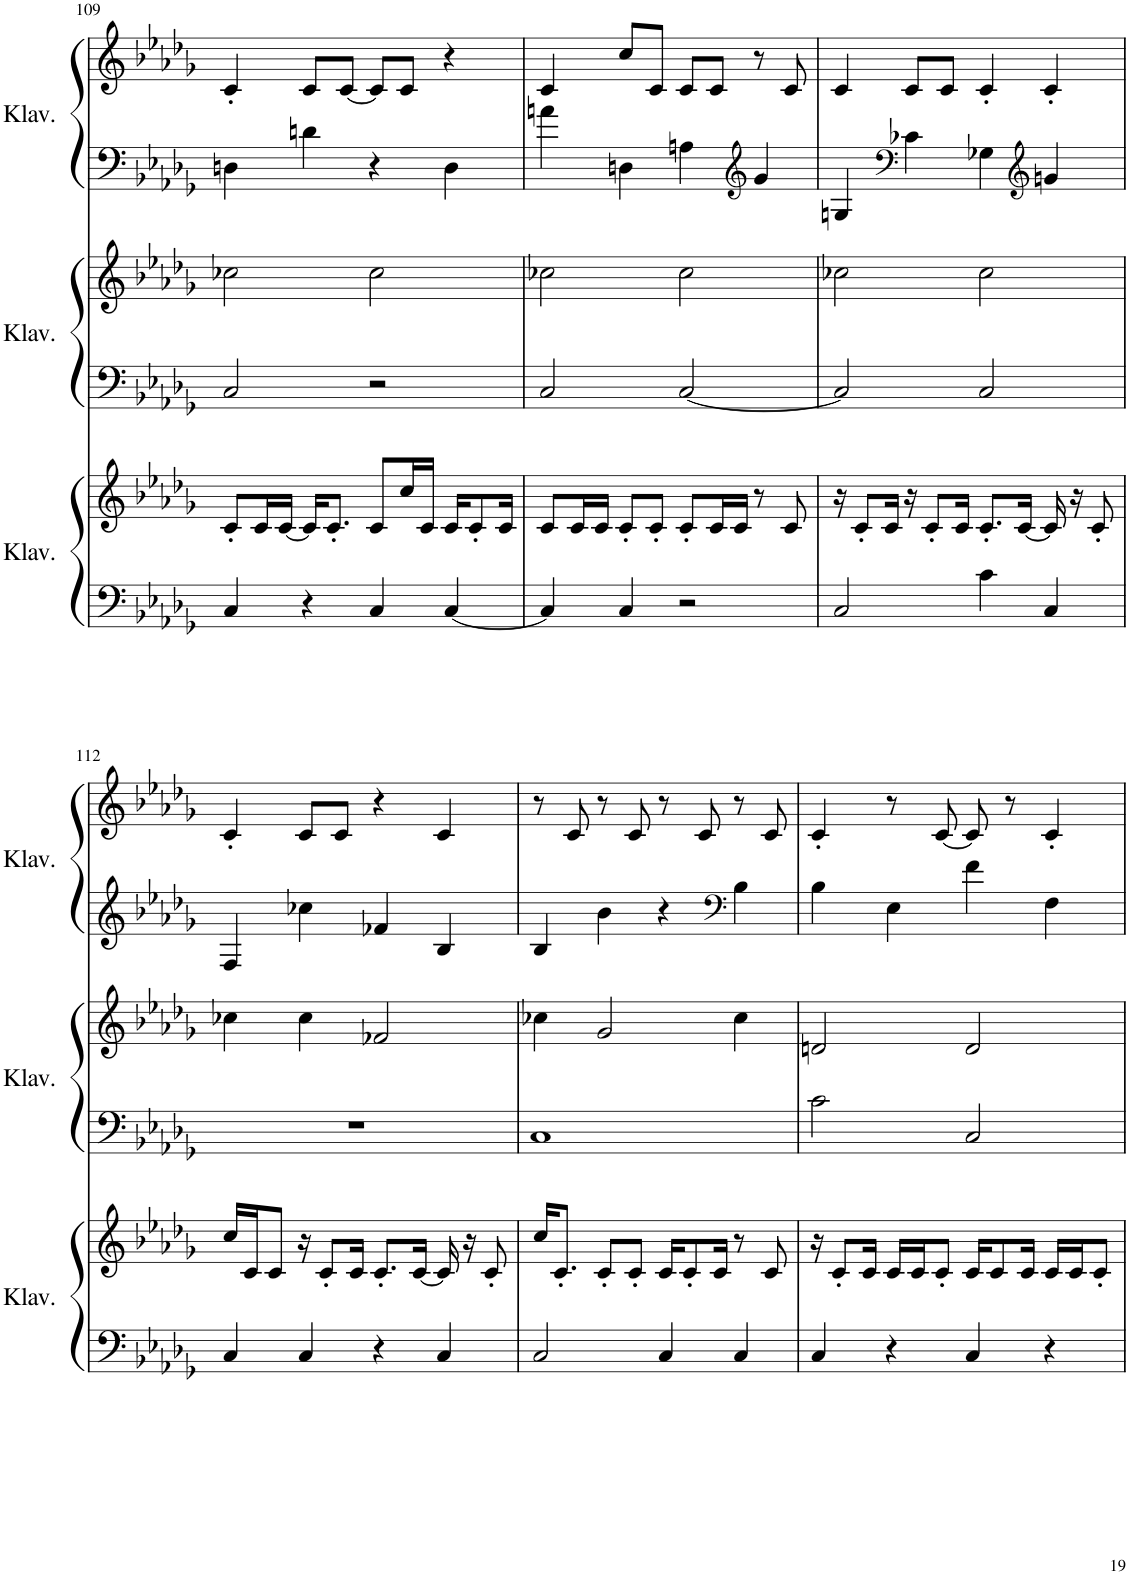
**kern	**kern	**kern	**kern	**kern	**kern
*part3	*part3	*part2	*part2	*part1	*part1
*staff6	*staff5	*staff4	*staff3	*staff2	*staff1
*I"Klavier	*	*I"Klavier	*	*I"Klavier	*
*I'Klav.	*	*I'Klav.	*	*I'Klav.	*
!!LO:PB:g=z
*clefF4	*clefG2	*clefF4	*clefG2	*clefF4	*clefG2
*k[b-e-a-d-g-]	*k[b-e-a-d-g-]	*k[b-e-a-d-g-]	*k[b-e-a-d-g-]	*k[b-e-a-d-g-]	*k[b-e-a-d-g-]
*M4/4	*M4/4	*M4/4	*M4/4	*M4/4	*M4/4
=109	=109	=109	=109	=109	=109
4C/	8c'/L	2C/	2cc-X\	4Dn\	4c'/
.	16c/L	.	.	.	.
.	[16c/JJ	.	.	.	.
4r	16c/KL]	.	.	4dn\	8c/L
.	8.c'/J	.	.	.	.
.	.	.	.	.	[8c/J
4C/	8c/L	2r	2cc-\	4r	8c/L]
.	16cc/L	.	.	.	8c/J
.	16c/JJ	.	.	.	.
[4C/	16c/KL	.	.	4D\	4r
.	8c'/	.	.	.	.
.	16c/Jk	.	.	.	.
=110	=110	=110	=110	=110	=110
4C/]	8c/L	2C/	2cc-X\	4an\	4c/
.	16c/L	.	.	.	.
.	16c/JJ	.	.	.	.
4C/	8c'/L	.	.	4Dn\	8cc/L
.	8c'/J	.	.	.	8c/J
2r	8c'/L	[2C/	2cc-\	4An\	8c/L
.	16c/L	.	.	.	8c/J
.	16c/JJ	.	.	.	.
*	*	*	*	*clefG2	*
.	8r	.	.	4g-/	8r
.	8c/	.	.	.	8c/
=111	=111	=111	=111	=111	=111
2C/	16r	2C/]	2cc-X\	4Gn/	4c/
.	8c'/L	.	.	.	.
.	16c/Jk	.	.	.	.
*	*	*	*	*clefF4	*
.	16r	.	.	4c-X\	8c/L
.	8c'/L	.	.	.	.
.	.	.	.	.	8c/J
.	16c/Jk	.	.	.	.
4c\	8.c'/L	2C/	2cc-\	4G-X\	4c'/
.	[16c/Jk	.	.	.	.
*	*	*	*	*clefG2	*
4C/	16c/]	.	.	4gn/	4c'/
.	16r	.	.	.	.
.	8c'/	.	.	.	.
!!LO:LB:g=z
=112	=112	=112	=112	=112	=112
4C/	16cc/LL	1r	4cc-X\	4F/	4c'/
.	16c/J	.	.	.	.
.	8c/J	.	.	.	.
4C/	16r	.	4cc-\	4cc-X\	8c/L
.	8c'/L	.	.	.	.
.	.	.	.	.	8c/J
.	16c/Jk	.	.	.	.
4r	8.c'/L	.	2f-X/	4f-X/	4r
.	[16c/Jk	.	.	.	.
4C/	16c/]	.	.	4B-/	4c/
.	16r	.	.	.	.
.	8c'/	.	.	.	.
=113	=113	=113	=113	=113	=113
2C/	16cc/KL	1C	4cc-X\	4B-/	8r
.	8.c'/J	.	.	.	.
.	.	.	.	.	8c/
.	8c'/L	.	2g-/	4b-\	8r
.	8c'/J	.	.	.	8c/
4C/	16c/KL	.	.	4r	8r
.	8c'/	.	.	.	.
.	.	.	.	.	8c/
.	16c/Jk	.	.	.	.
*	*	*	*	*clefF4	*
4C/	8r	.	4cc-\	4B-\	8r
.	8c/	.	.	.	8c/
=114	=114	=114	=114	=114	=114
4C/	16r	2c\	2dn/	4B-\	4c'/
.	8c'/L	.	.	.	.
.	16c/Jk	.	.	.	.
4r	16c/LL	.	.	4E-\	8r
.	16c/J	.	.	.	.
.	8c'/J	.	.	.	[8c/
4C/	16c/KL	2C/	2d/	4f\	8c/]
.	8c/	.	.	.	.
.	.	.	.	.	8r
.	16c/Jk	.	.	.	.
4r	16c/LL	.	.	4F\	4c'/
.	16c/J	.	.	.	.
.	8c'/J	.	.	.	.
=	=	=	=	=	=
*-	*-	*-	*-	*-	*-
